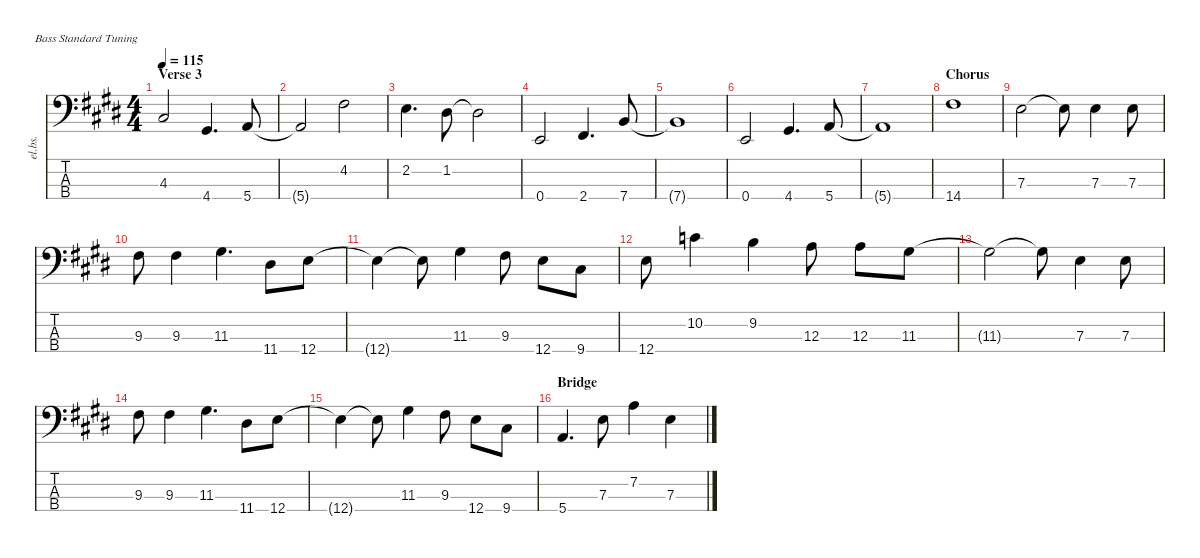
\defaultSystemsLayout 4
\hideDynamics
\bracketExtendMode nobrackets
\track ("Electric Bass" "el.bs.") {instrument electricbassfinger}
\staff {score tabs}
\tuning (G2 D2 A1 E1)
\ts (4 4)
\section ("" "Verse 3")
\tempo 115
\clef f4
\ks e
4.3{acc #}.2{dy mf beam Up} 4.4{acc #}.4{d beam Up} 5.4{acc forcenatural}.8{beam Up} |
5.4{t acc forcenatural}.2{beam Up} 4.2{acc #}.2{beam Down} |
2.2{acc forcenatural}.4{d beam Down} 1.2{acc #}.8{beam Down} 1.2{t acc #}.2{beam Down} |
0.4{acc forcenatural}.2{beam Up} 2.4{acc #}.4{d beam Up} 7.4{acc forcenatural}.8{beam Up} |
7.4{t acc forcenatural}.1{beam Up} |
0.4{acc forcenatural}.2{beam Up} 4.4{acc #}.4{d beam Up} 5.4{acc forcenatural}.8{beam Up} |
5.4{t acc forcenatural}.1{beam Up} |
\section ("" "Chorus")
14.4{acc #}.1{beam Down} |
7.3{acc forcenatural}.2{beam Down} 7.3{t acc forcenatural}.8{beam Down} 7.3{acc forcenatural}.4{beam Down} 7.3{acc forcenatural}.8{beam Down} |
9.3{acc #}.8{beam Down} 9.3{acc #}.4{beam Down} 11.3{acc #}.4{d beam Down} 11.4{acc #}.8{beam Down} 12.4{acc forcenatural}.8{beam Down} |
12.4{t acc forcenatural}.4{beam Down} 12.4{t acc forcenatural}.8{beam Down} 11.3{acc #}.4{beam Down} 9.3{acc #}.8{beam Down} 12.4{acc forcenatural}.8{beam Down} 9.4{acc #}.8{beam Down} |
12.4{acc forcenatural}.8{beam Down} 10.2{acc forcenatural}.4{beam Down} 9.2{acc forcenatural}.4{beam Down} 12.3{acc forcenatural}.8{beam Down} 12.3{acc forcenatural}.8{beam Down} 11.3{acc #}.8{beam Down} |
11.3{t acc #}.2{beam Down} 11.3{t acc #}.8{beam Down} 7.3{acc forcenatural}.4{beam Down} 7.3{acc forcenatural}.8{beam Down} |
9.3{acc #}.8{beam Down} 9.3{acc #}.4{beam Down} 11.3{acc #}.4{d beam Down} 11.4{acc #}.8{beam Down} 12.4{acc forcenatural}.8{beam Down} |
12.4{t acc forcenatural}.4{beam Down} 12.4{t acc forcenatural}.8{beam Down} 11.3{acc #}.4{beam Down} 9.3{acc #}.8{beam Down} 12.4{acc forcenatural}.8{beam Down} 9.4{acc #}.8{beam Down} |
\section ("" "Bridge")
5.4{acc forcenatural}.4{d beam Up} 7.3{acc forcenatural}.8{beam Down} 7.2{acc forcenatural}.4{beam Down} 7.3{acc forcenatural}.4{beam Down}
